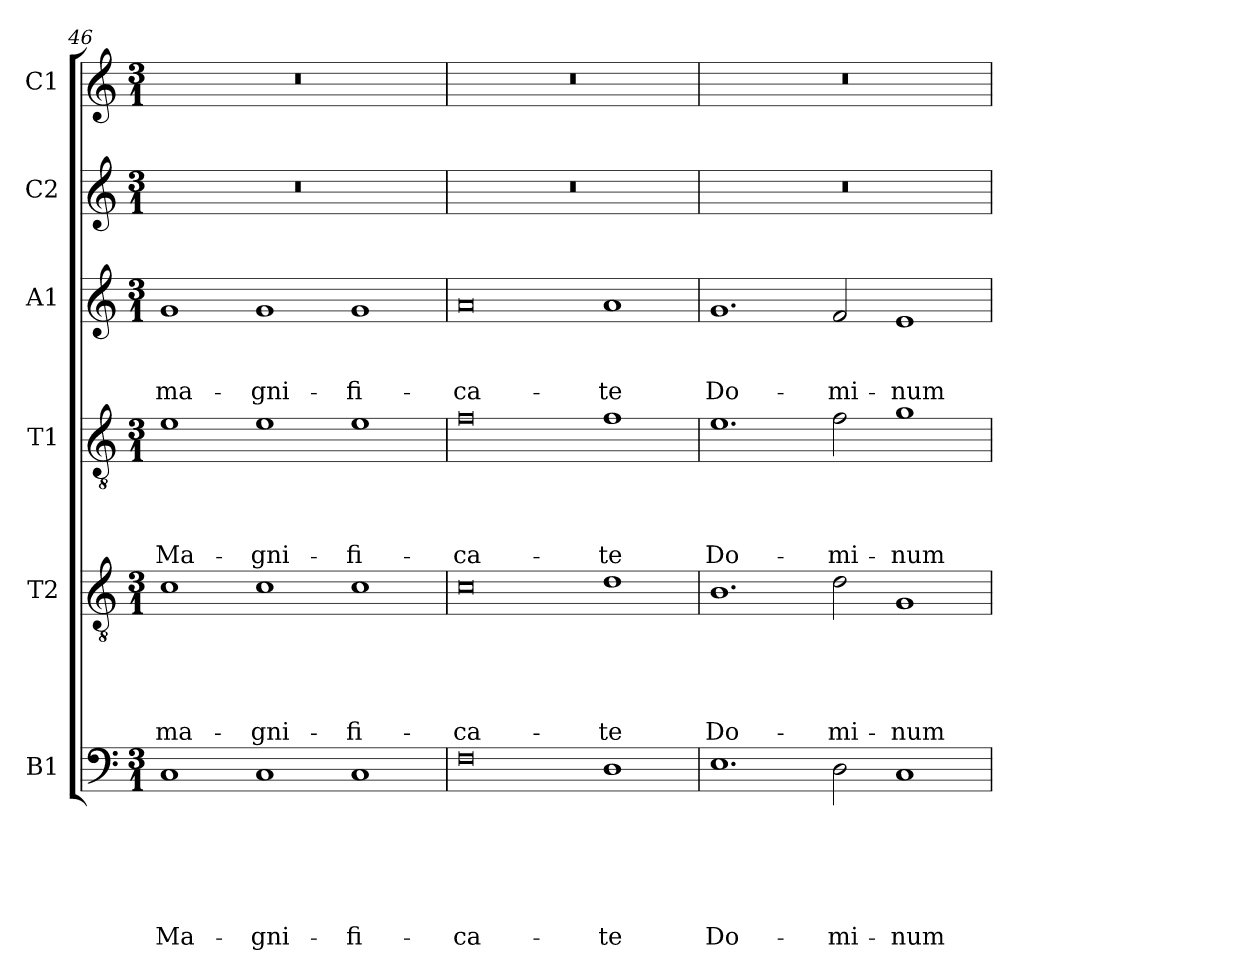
**kern	**text	**text	**text	**text	**text	**text	**kern	**text	**text	**text	**text	**text	**kern	**text	**text	**text	**text	**kern	**text	**text	**text	**kern	**kern
*part6	*part6	*part6	*part6	*part6	*part6	*part6	*part5	*part5	*part5	*part5	*part5	*part5	*part4	*part4	*part4	*part4	*part4	*part3	*part3	*part3	*part3	*part2	*part1
*staff6	*staff6	*staff6	*staff6	*staff6	*staff6	*staff6	*staff5	*staff5	*staff5	*staff5	*staff5	*staff5	*staff4	*staff4	*staff4	*staff4	*staff4	*staff3	*staff3	*staff3	*staff3	*staff2	*staff1
*I"B1	*	*	*	*	*	*	*I"T2	*	*	*	*	*	*I"T1	*	*	*	*	*I"A1	*	*	*	*I"C2	*I"C1
*clefF4	*	*	*	*	*	*	*clefGv2	*	*	*	*	*	*clefGv2	*	*	*	*	*clefG2	*	*	*	*clefG2	*clefG2
*k[]	*	*	*	*	*	*	*k[]	*	*	*	*	*	*k[]	*	*	*	*	*k[]	*	*	*	*k[]	*k[]
*C:	*	*	*	*	*	*	*C:	*	*	*	*	*	*C:	*	*	*	*	*C:	*	*	*	*C:	*C:
*M3/1	*	*	*	*	*	*	*M3/1	*	*	*	*	*	*M3/1	*	*	*	*	*M3/1	*	*	*	*M3/1	*M3/1
=46	=46	=46	=46	=46	=46	=46	=46	=46	=46	=46	=46	=46	=46	=46	=46	=46	=46	=46	=46	=46	=46	=46	=46
!	!	!	!	!	!	!LO:LY:b	!	!	!	!	!	!LO:LY:b	!	!	!	!	!LO:LY:b	!	!	!	!LO:LY:b	!	!
1C	.	.	.	.	.	Ma-	1c	.	.	.	.	ma-	1e	.	.	.	Ma-	1g	.	.	ma-	0.r	0.r
!	!	!	!	!	!	!LO:LY:b	!	!	!	!	!	!LO:LY:b	!	!	!	!	!LO:LY:b	!	!	!	!LO:LY:b	!	!
1C	.	.	.	.	.	-gni-	1c	.	.	.	.	-gni-	1e	.	.	.	-gni-	1g	.	.	-gni-	.	.
!	!	!	!	!	!	!LO:LY:b	!	!	!	!	!	!LO:LY:b	!	!	!	!	!LO:LY:b	!	!	!	!LO:LY:b	!	!
1C	.	.	.	.	.	-fi-	1c	.	.	.	.	-fi-	1e	.	.	.	-fi-	1g	.	.	-fi-	.	.
=47	=47	=47	=47	=47	=47	=47	=47	=47	=47	=47	=47	=47	=47	=47	=47	=47	=47	=47	=47	=47	=47	=47	=47
!	!	!	!	!	!	!LO:LY:b	!	!	!	!	!	!LO:LY:b	!	!	!	!	!LO:LY:b	!	!	!	!LO:LY:b	!	!
0F	.	.	.	.	.	-ca-	0c	.	.	.	.	-ca-	0f	.	.	.	-ca-	0a	.	.	-ca-	0.r	0.r
!	!	!	!	!	!	!LO:LY:b	!	!	!	!	!	!LO:LY:b	!	!	!	!	!LO:LY:b	!	!	!	!LO:LY:b	!	!
1D	.	.	.	.	.	-te	1d	.	.	.	.	-te	1f	.	.	.	-te	1a	.	.	-te	.	.
=48	=48	=48	=48	=48	=48	=48	=48	=48	=48	=48	=48	=48	=48	=48	=48	=48	=48	=48	=48	=48	=48	=48	=48
!	!	!	!	!	!	!LO:LY:b	!	!	!	!	!	!LO:LY:b	!	!	!	!	!LO:LY:b	!	!	!	!LO:LY:b	!	!
1.E	.	.	.	.	.	Do-	1.B	.	.	.	.	Do-	1.e	.	.	.	Do-	1.g	.	.	Do-	0.r	0.r
!	!	!	!	!	!	!LO:LY:b	!	!	!	!	!	!LO:LY:b	!	!	!	!	!LO:LY:b	!	!	!	!LO:LY:b	!	!
2D\	.	.	.	.	.	-mi-	2d\	.	.	.	.	-mi-	2f\	.	.	.	-mi-	2f/	.	.	-mi-	.	.
!	!	!	!	!	!	!LO:LY:b	!	!	!	!	!	!LO:LY:b	!	!	!	!	!LO:LY:b	!	!	!	!LO:LY:b	!	!
1C	.	.	.	.	.	-num	1G	.	.	.	.	-num	1g	.	.	.	-num	1e	.	.	-num	.	.
=	=	=	=	=	=	=	=	=	=	=	=	=	=	=	=	=	=	=	=	=	=	=	=
*-	*-	*-	*-	*-	*-	*-	*-	*-	*-	*-	*-	*-	*-	*-	*-	*-	*-	*-	*-	*-	*-	*-	*-
